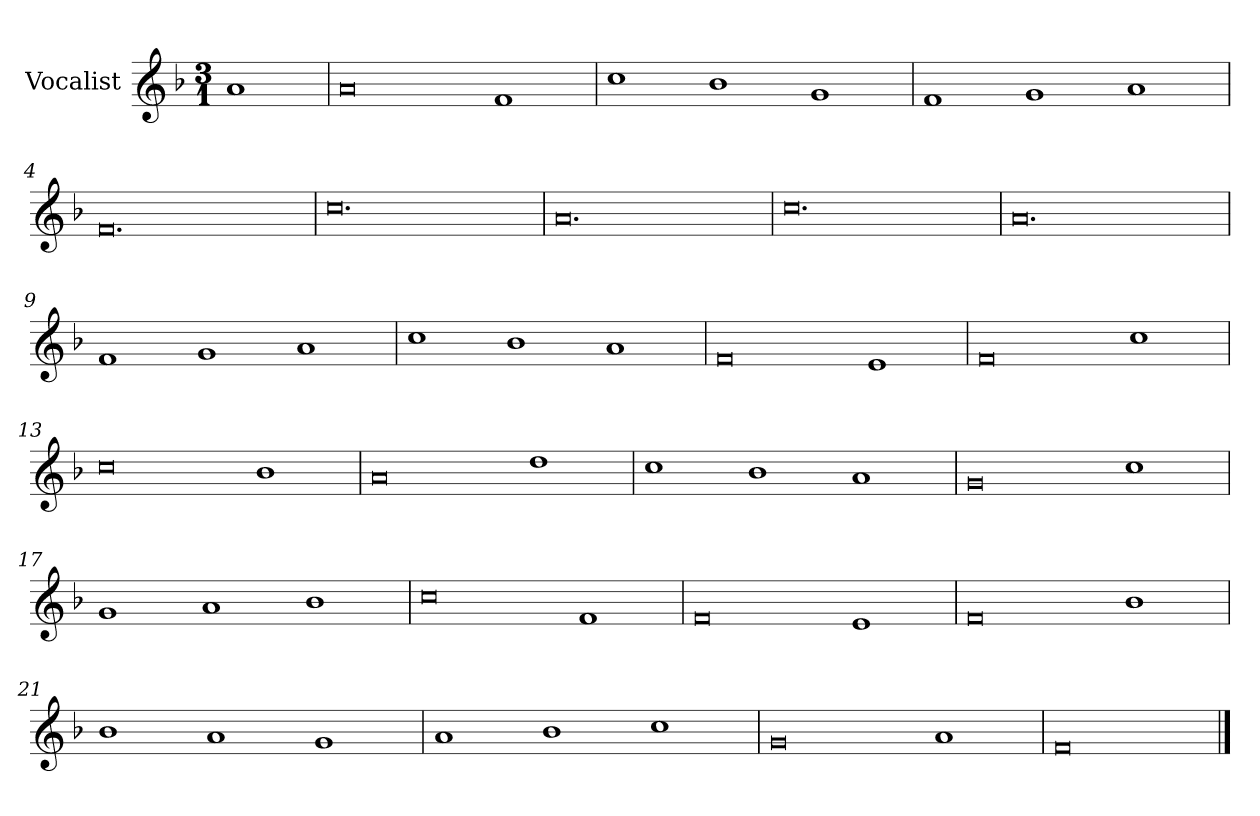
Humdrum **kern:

**kern
*part1
*staff1
*I"Vocalist
*k[b-]
*F:
*M3/1
=
1a
=1
0a
1f
=2
1cc
1b-
1g
=3
1f
1g
1a
=4
0.f
=5
0.cc
=6
0.a
=7
0.cc
=8
0.a
=9
1f
1g
1a
=10
1cc
1b-
1a
=11
0f
1e
=12
0f
1cc
=13
0cc
1b-
=14
0a
1dd
=15
1cc
1b-
1a
=16
0g
1cc
=17
1g
1a
1b-
=18
0cc
1f
=19
0f
1e
=20
0f
1b-
=21
1b-
1a
1g
=22
1a
1b-
1cc
=23
0g
1a
=24
0f
==
*-
